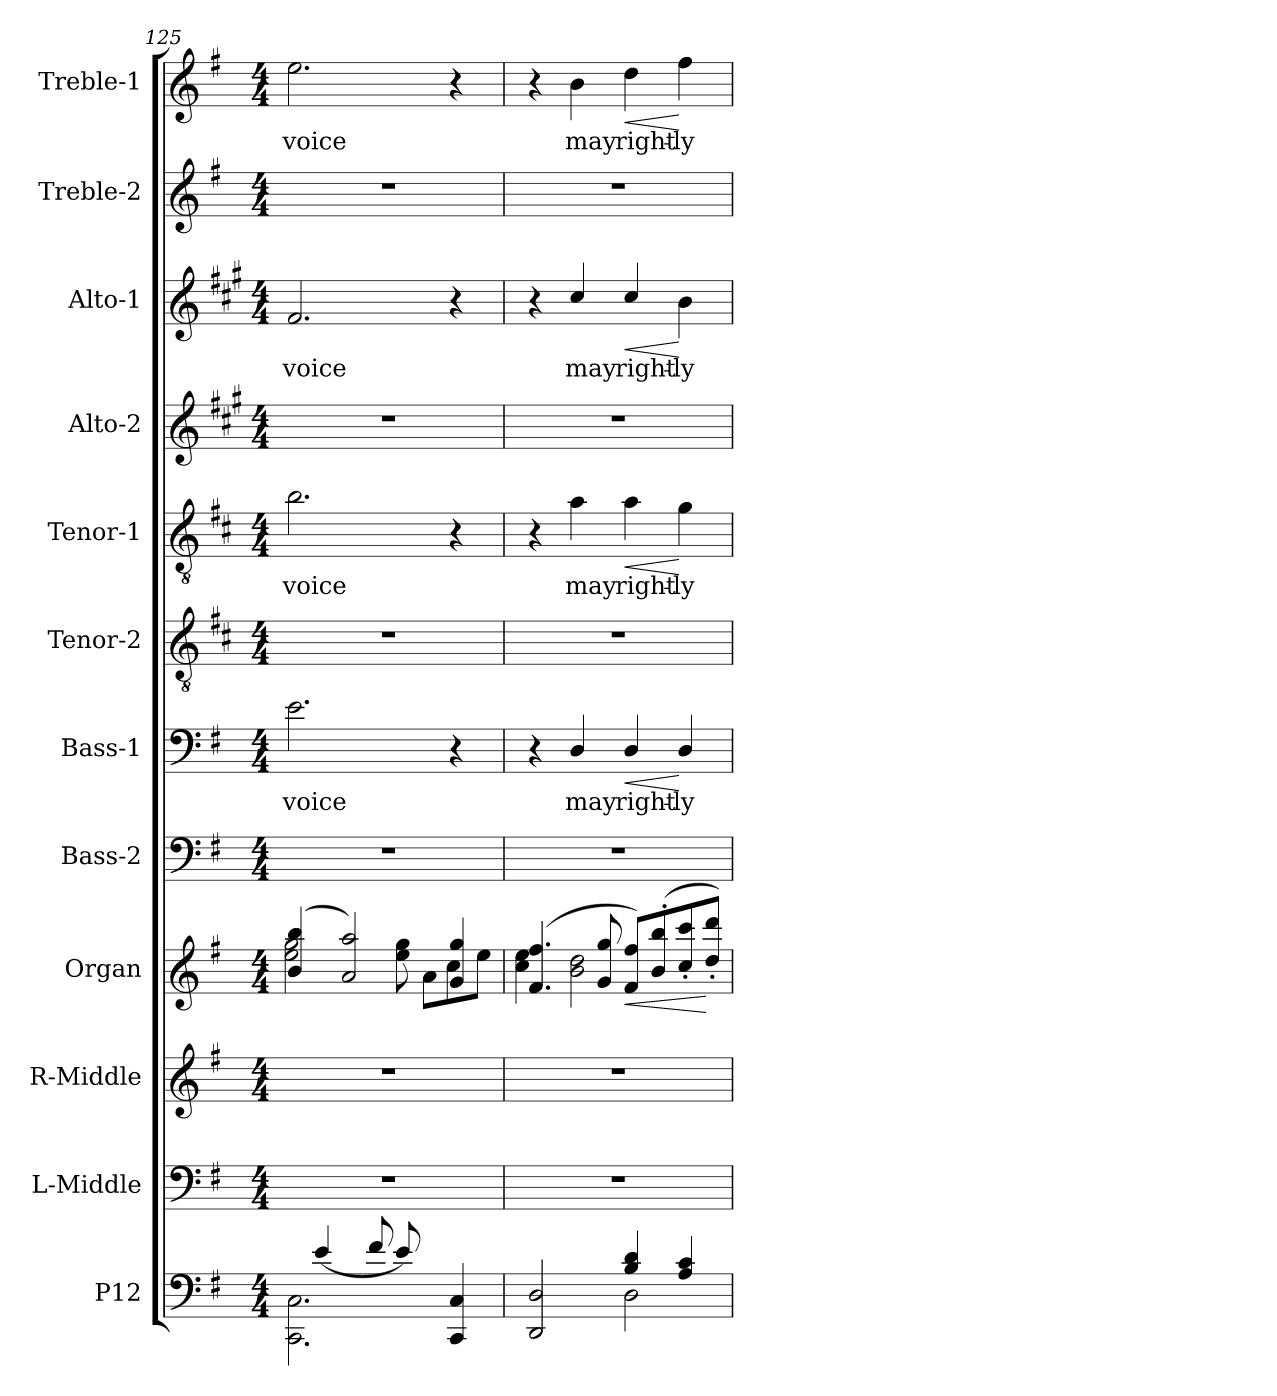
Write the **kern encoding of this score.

**kern	**kern	**kern	**kern	**dynam	**kern	**kern	**text	**dynam	**kern	**kern	**text	**dynam	**kern	**kern	**text	**dynam	**kern	**kern	**text	**dynam
*part12	*part11	*part10	*part9	*part9	*part8	*part7	*part7	*part7	*part6	*part5	*part5	*part5	*part4	*part3	*part3	*part3	*part2	*part1	*part1	*part1
*staff12	*staff11	*staff10	*staff9	*staff9	*staff8	*staff7	*staff7	*staff7	*staff6	*staff5	*staff5	*staff5	*staff4	*staff3	*staff3	*staff3	*staff2	*staff1	*staff1	*staff1
*I"P12	*I"L-Middle	*I"R-Middle	*I"Organ	*	*I"Bass-2	*I"Bass-1	*	*	*I"Tenor-2	*I"Tenor-1	*	*	*I"Alto-2	*I"Alto-1	*	*	*I"Treble-2	*I"Treble-1	*	*
*	*I'L-M	*	*	*	*I'B2:	*I'B:	*	*	*I'T2:	*I'T:	*	*	*I'A2:	*I'A:	*	*	*	*	*	*
!!LO:PB:g=z
*clefF4	*clefF4	*clefG2	*clefG2	*	*clefF4	*clefF4	*	*	*clefGv2	*clefGv2	*	*	*clefG2	*clefG2	*	*	*clefG2	*clefG2	*	*
*	*	*	*	*	*	*	*	*	*ITrd4c7	*ITrd4c7	*	*	*ITrd1c2	*ITrd1c2	*	*	*ITrd-7c-12	*ITrd-7c-12	*	*
*k[f#]	*k[f#]	*k[f#]	*k[f#]	*	*k[f#]	*k[f#]	*	*	*k[f#]	*k[f#]	*	*	*k[f#]	*k[f#]	*	*	*k[f#]	*k[f#]	*	*
*G:	*G:	*G:	*G:	*	*G:	*G:	*	*	*G:	*G:	*	*	*G:	*G:	*	*	*G:	*G:	*	*
*M4/4	*M4/4	*M4/4	*M4/4	*	*M4/4	*M4/4	*	*	*M4/4	*M4/4	*	*	*M4/4	*M4/4	*	*	*M4/4	*M4/4	*	*
=125	=125	=125	=125	=125	=125	=125	=125	=125	=125	=125	=125	=125	=125	=125	=125	=125	=125	=125	=125	=125
*^	*	*	*^	*	*	*	*	*	*	*	*	*	*	*	*	*	*	*	*	*
!	!	!	!	!	!	!	!	!	!LO:LY:b:color=#000000	!	!	!	!	!	!	!	!	!	!	!	!	!
!	!	!	!	!	!	!	!	!	!	!	!	!	!LO:LY:b:color=#000000	!	!	!	!	!	!	!	!	!
!	!	!	!	!	!	!	!	!	!	!	!	!	!	!	!	!	!LO:LY:b:color=#000000	!	!	!	!	!
!	!	!	!	!	!	!	!	!	!	!	!	!	!	!	!	!	!	!	!	!	!LO:LY:b:color=#000000	!
2.CCi\ 2.Ci	8ryy	1r	1r	(4bi/ 4bbi	2eei\ 2ggi	.	1r	2.ei\	voice	.	1r	2.ei\	voice	.	1r	2.ei/	voice	.	1r	2.eeei\	voice	.
.	(4ei/	.	.	.	.	.	.	.	.	.	.	.	.	.	.	.	.	.	.	.	.	.
.	.	.	.	2ai/ 2aai)	.	.	.	.	.	.	.	.	.	.	.	.	.	.	.	.	.	.
.	8f#i/	.	.	.	.	.	.	.	.	.	.	.	.	.	.	.	.	.	.	.	.	.
.	8ei/)	.	.	.	8eei\ 8ggi	.	.	.	.	.	.	.	.	.	.	.	.	.	.	.	.	.
.	8ryy	.	.	.	8ai\L	.	.	.	.	.	.	.	.	.	.	.	.	.	.	.	.	.
4CCi/ 4Ci	4ryy	.	.	4gi/ 4ggi	8cci\	.	.	4r	.	.	.	4r	.	.	.	4r	.	.	.	4r	.	.
.	.	.	.	.	8eei\J	.	.	.	.	.	.	.	.	.	.	.	.	.	.	.	.	.
=126	=126	=126	=126	=126	=126	=126	=126	=126	=126	=126	=126	=126	=126	=126	=126	=126	=126	=126	=126	=126	=126	=126
2DDi/ 2Di	2ryy	1r	1r	(4.f#i/ 4.ff#i	4cci\ 4eei	.	1r	4r	.	.	1r	4r	.	.	1r	4r	.	.	1r	4r	.	.
!	!	!	!	!	!	!	!	!	!LO:LY:b:color=#000000	!	!	!	!	!	!	!	!	!	!	!	!	!
!	!	!	!	!	!	!	!	!	!	!	!	!	!LO:LY:b:color=#000000	!	!	!	!	!	!	!	!	!
!	!	!	!	!	!	!	!	!	!	!	!	!	!	!	!	!	!LO:LY:b:color=#000000	!	!	!	!	!
!	!	!	!	!	!	!	!	!	!	!	!	!	!	!	!	!	!	!	!	!	!LO:LY:b:color=#000000	!
.	.	.	.	.	2bi\ 2ddi	.	.	4Di/	may	.	.	4di\	may	.	.	4bi/	may	.	.	4bbi\	may	.
.	.	.	.	8gi/ 8ggi	.	.	.	.	.	.	.	.	.	.	.	.	.	.	.	.	.	.
!	!	!	!	!	!	!LO:HP:b	!	!	!	!	!	!	!	!	!	!	!	!	!	!	!	!
!	!	!	!	!	!	!	!	!	!LO:LY:b:color=#000000	!LO:HP:b	!	!	!	!	!	!	!	!	!	!	!	!
!	!	!	!	!	!	!	!	!	!	!	!	!	!LO:LY:b:color=#000000	!LO:HP:b	!	!	!	!	!	!	!	!
!	!	!	!	!	!	!	!	!	!	!	!	!	!	!	!	!	!LO:LY:b:color=#000000	!LO:HP:b	!	!	!	!
!	!	!	!	!	!	!	!	!	!	!	!	!	!	!	!	!	!	!	!	!	!LO:LY:b:color=#000000	!LO:HP:b
2Di\	4Bi/ 4di	.	.	8f#i/ 8ff#iL)	.	<	.	4Di/	right-	<	.	4di\	right-	<	.	4bi/	right-	<	.	4dddi\	right-	<
.	.	.	.	(8bi/' 8bbi'	.	.	.	.	.	.	.	.	.	.	.	.	.	.	.	.	.	.
!	!	!	!	!	!	!	!	!	!LO:LY:b:color=#000000	!	!	!	!	!	!	!	!	!	!	!	!	!
!	!	!	!	!	!	!	!	!	!	!	!	!	!LO:LY:b:color=#000000	!	!	!	!	!	!	!	!	!
!	!	!	!	!	!	!	!	!	!	!	!	!	!	!	!	!	!LO:LY:b:color=#000000	!	!	!	!	!
!	!	!	!	!	!	!	!	!	!	!	!	!	!	!	!	!	!	!	!	!	!LO:LY:b:color=#000000	!
.	4Ai/ 4ci	.	.	8cci/' 8ccci'	4ryy	.	.	4Di/	-ly	[	.	4ci\	-ly	[	.	4ai\	-ly	[	.	4fff#i\	-ly	[
.	.	.	.	8ddi/' 8dddi'J)	.	[	.	.	.	.	.	.	.	.	.	.	.	.	.	.	.	.
*v	*v	*	*	*v	*v	*	*	*	*	*	*	*	*	*	*	*	*	*	*	*	*	*
=	=	=	=	=	=	=	=	=	=	=	=	=	=	=	=	=	=	=	=	=
*-	*-	*-	*-	*-	*-	*-	*-	*-	*-	*-	*-	*-	*-	*-	*-	*-	*-	*-	*-	*-
